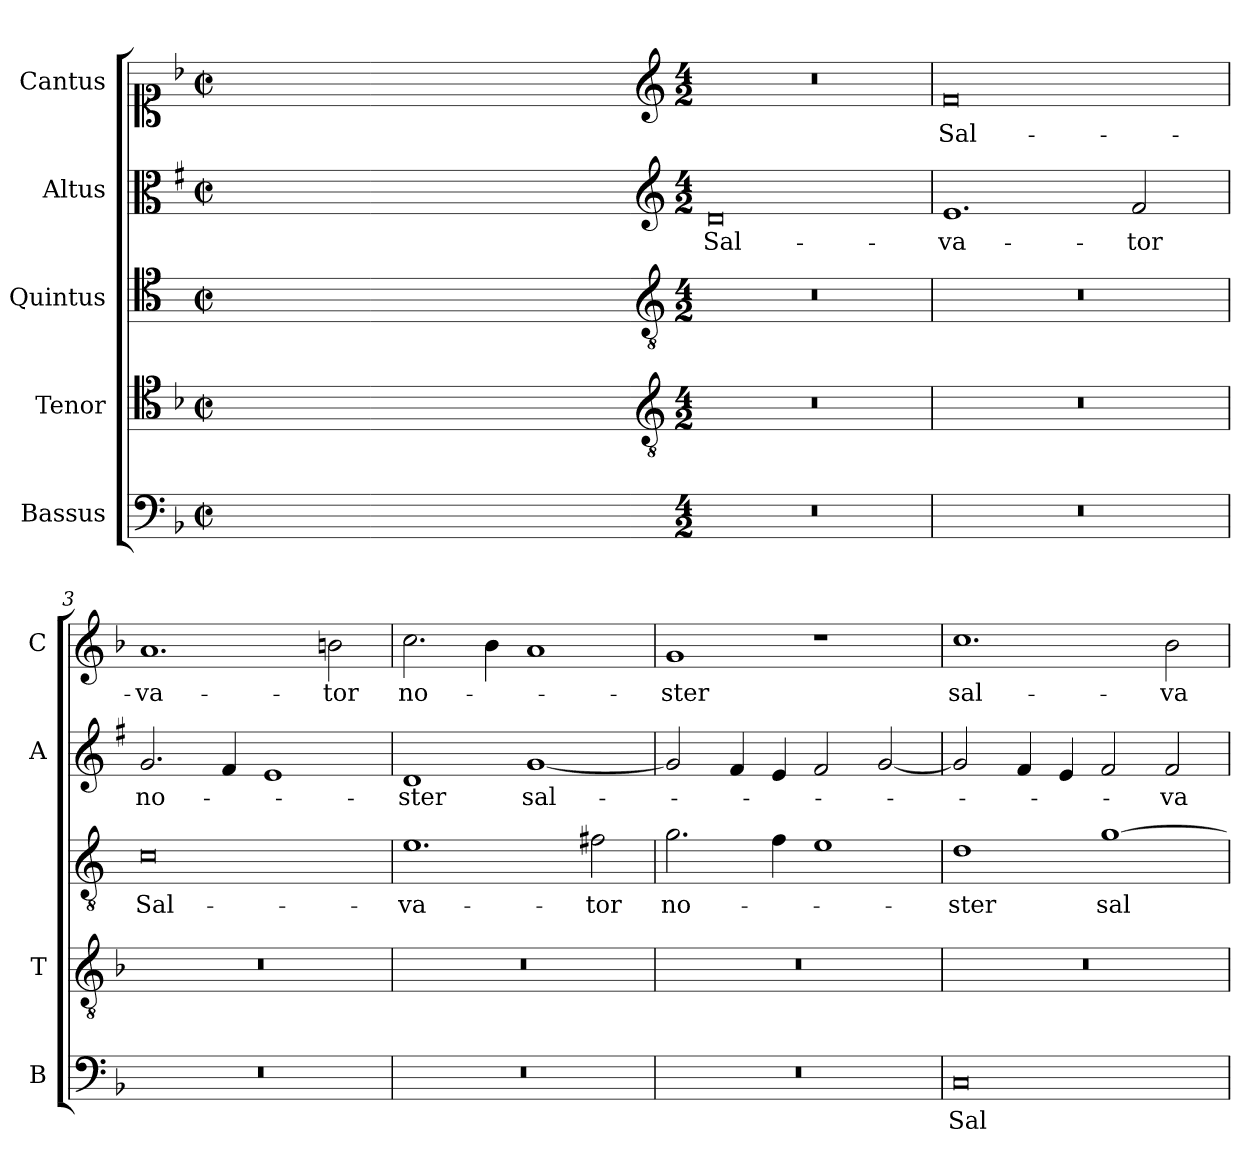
**kern	**text	**kern	**kern	**text	**kern	**text	**kern	**text
*part5	*part5	*part4	*part3	*part3	*part2	*part2	*part1	*part1
*staff5	*staff5	*staff4	*staff3	*staff3	*staff2	*staff2	*staff1	*staff1
*I"Bassus	*	*I"Tenor	*I"Quintus	*	*I"Altus	*	*I"Cantus	*
*I'B	*	*I'T	*	*	*I'A	*	*I'C	*
*clefF4	*	*clefC4	*clefC4	*	*clefC3	*	*clefC1	*
*	*	*	*ITrd4c7	*	*ITrd1c2	*	*	*
*k[b-]	*	*k[b-]	*k[b-]	*	*k[b-]	*	*k[b-]	*
*F:	*	*F:	*F:	*	*F:	*	*F:	*
*M2/2	*	*M2/2	*M2/2	*	*M2/2	*	*M2/2	*
*met(c|)	*	*met(c|)	*met(c|)	*	*met(c|)	*	*met(c|)	*
=	=	=	=	=	=	=	=	=
1ryy	.	1ryy	1ryy	.	1ryy	.	1ryy	.
=1X-	=1X-	=1X-	=1X-	=1X-	=1X-	=1X-	=1X-	=1X-
4ryy	.	4ryy	4ryy	.	4ryy	.	4ryy	.
4ryy	.	4ryy	4ryy	.	4ryy	.	4ryy	.
4ryy	.	4ryy	4ryy	.	4ryy	.	4ryy	.
4ryy	.	4ryy	4ryy	.	4ryy	.	4ryy	.
=1-	=1-	=1-	=1-	=1-	=1-	=1-	=1-	=1-
*	*	*clefGv2	*clefGv2	*	*clefG2	*	*clefG2	*
*M4/2	*	*M4/2	*M4/2	*	*M4/2	*	*M4/2	*
!	!	!	!	!	!	!LO:LY:b	!	!
0r	.	0r	0r	.	0c	Sal-	0r	.
=2	=2	=2	=2	=2	=2	=2	=2	=2
!	!	!	!	!	!	!LO:LY:b	!	!LO:LY:b
0r	.	0r	0r	.	1.d	-va-	0f	Sal-
!	!	!	!	!	!	!LO:LY:b	!	!
.	.	.	.	.	2e/	-tor	.	.
=3	=3	=3	=3	=3	=3	=3	=3	=3
!	!	!	!	!LO:LY:b	!	!LO:LY:b	!	!LO:LY:b
0r	.	0r	0F	Sal-	2.f/	no-	1.a	-va-
.	.	.	.	.	4e/	.	.	.
.	.	.	.	.	1d	.	.	.
!	!	!	!	!	!	!	!	!LO:LY:b
.	.	.	.	.	.	.	2bn\	-tor
=4	=4	=4	=4	=4	=4	=4	=4	=4
!	!	!	!	!LO:LY:b	!	!LO:LY:b	!	!LO:LY:b
0r	.	0r	1.A	-va-	1c	-ster	2.cc\	no-
.	.	.	.	.	.	.	4b-\	.
!	!	!	!	!	!	!LO:LY:b	!	!
.	.	.	.	.	[1f	sal-	1a	.
!	!	!	!	!LO:LY:b	!	!	!	!
.	.	.	2Bn\	-tor	.	.	.	.
=5	=5	=5	=5	=5	=5	=5	=5	=5
!	!	!	!	!LO:LY:b	!	!	!	!LO:LY:b
0r	.	0r	2.c\	no-	2f/]	.	1g	-ster
.	.	.	.	.	4e/	.	.	.
.	.	.	4B-\	.	4d/	.	.	.
.	.	.	1A	.	2e/	.	1r	.
.	.	.	.	.	[2f/	.	.	.
!!LO:LB:g=z
=6	=6	=6	=6	=6	=6	=6	=6	=6
!	!LO:LY:b	!	!	!LO:LY:b	!	!	!	!LO:LY:b
0C	Sal-	0r	1G	-ster	2f/]	.	1.cc	sal-
.	.	.	.	.	4e/	.	.	.
.	.	.	.	.	4d/	.	.	.
!	!	!	!	!LO:LY:b	!	!	!	!
.	.	.	[1c	sal-	2e/	.	.	.
!	!	!	!	!	!	!LO:LY:b	!	!LO:LY:b
.	.	.	.	.	2e/	-va	2b-\	-va
=	=	=	=	=	=	=	=	=
*-	*-	*-	*-	*-	*-	*-	*-	*-
